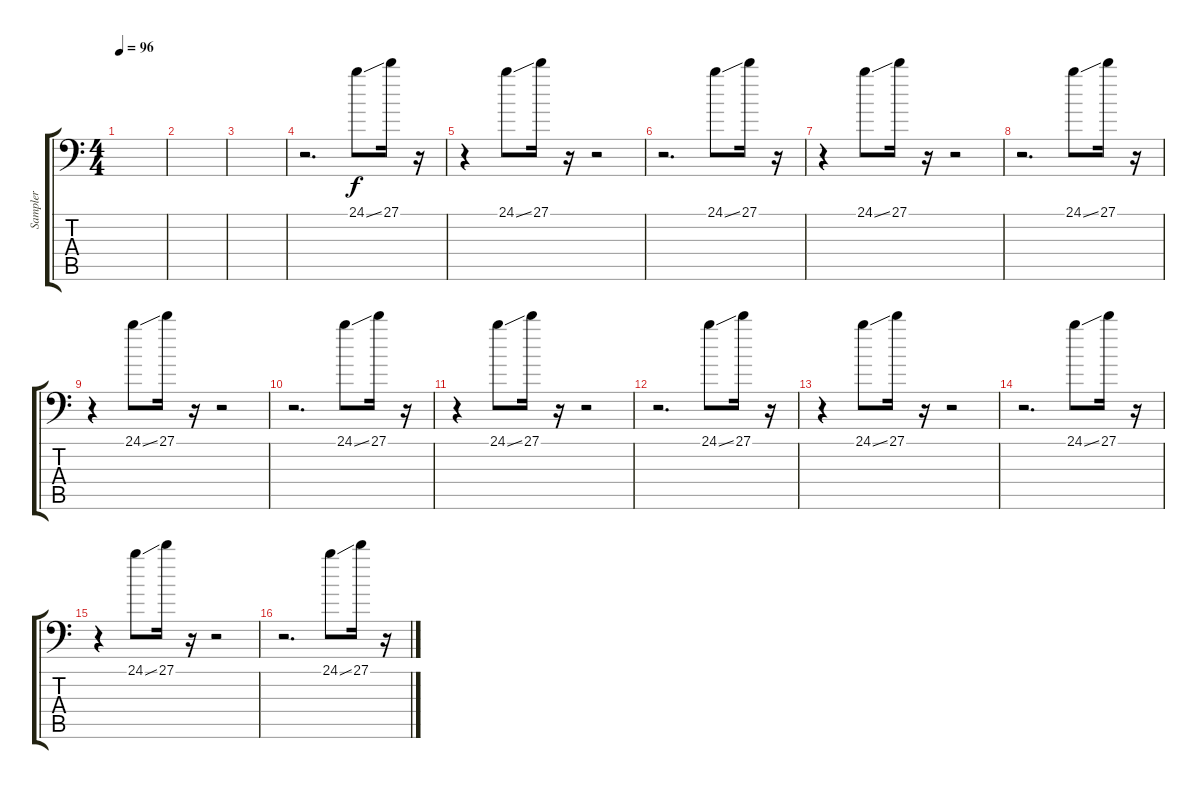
\track ("Sampler" "Sampler") {instrument harpsichord}
\staff {score tabs}
\tuning (B3 Gb3 D3 A2 E2 A1) {hide}
\ts (4 4)
\tempo 96
\clef f4
\ks c
|
|
|
r.2{d instrument violin} 24.1{ss}.8 27.1.16 r.16 |
r.4 24.1{ss}.8 27.1.16 r.16 r.2 |
r.2{d} 24.1{ss}.8 27.1.16 r.16 |
r.4 24.1{ss}.8 27.1.16 r.16 r.2 |
r.2{d} 24.1{ss}.8 27.1.16 r.16 |
r.4 24.1{ss}.8 27.1.16 r.16 r.2 |
r.2{d} 24.1{ss}.8 27.1.16 r.16 |
r.4 24.1{ss}.8 27.1.16 r.16 r.2 |
r.2{d} 24.1{ss}.8 27.1.16 r.16 |
r.4 24.1{ss}.8 27.1.16 r.16 r.2 |
r.2{d} 24.1{ss}.8 27.1.16 r.16 |
r.4 24.1{ss}.8 27.1.16 r.16 r.2 |
r.2{d} 24.1{ss}.8 27.1.16 r.16
